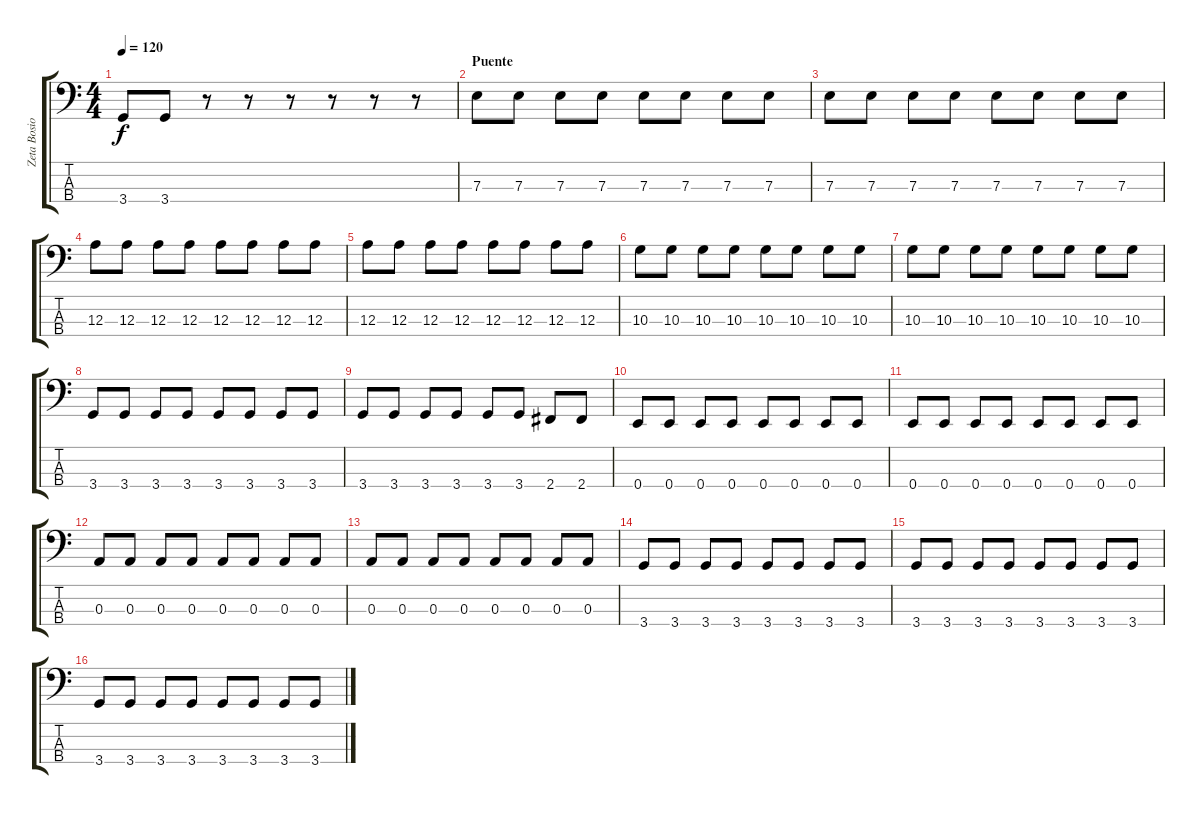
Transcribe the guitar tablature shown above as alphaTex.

\track ("Zeta Bosio" "Zeta Bosio") {instrument electricbasspick}
\staff {score tabs}
\tuning (G2 D2 A1 E1) {hide}
\ts (4 4)
\tempo 120
\clef f4
\ks c
3.4.8{dy f} 3.4.8 r.8 r.8 r.8 r.8 r.8 r.8 |
\section ("" "Puente")
7.3.8 7.3.8 7.3.8 7.3.8 7.3.8 7.3.8 7.3.8 7.3.8 |
7.3.8 7.3.8 7.3.8 7.3.8 7.3.8 7.3.8 7.3.8 7.3.8 |
12.3.8 12.3.8 12.3.8 12.3.8 12.3.8 12.3.8 12.3.8 12.3.8 |
12.3.8 12.3.8 12.3.8 12.3.8 12.3.8 12.3.8 12.3.8 12.3.8 |
10.3.8 10.3.8 10.3.8 10.3.8 10.3.8 10.3.8 10.3.8 10.3.8 |
10.3.8 10.3.8 10.3.8 10.3.8 10.3.8 10.3.8 10.3.8 10.3.8 |
3.4.8 3.4.8 3.4.8 3.4.8 3.4.8 3.4.8 3.4.8 3.4.8 |
3.4.8 3.4.8 3.4.8 3.4.8 3.4.8 3.4.8 2.4.8 2.4.8 |
0.4.8 0.4.8 0.4.8 0.4.8 0.4.8 0.4.8 0.4.8 0.4.8 |
0.4.8 0.4.8 0.4.8 0.4.8 0.4.8 0.4.8 0.4.8 0.4.8 |
0.3.8 0.3.8 0.3.8 0.3.8 0.3.8 0.3.8 0.3.8 0.3.8 |
0.3.8 0.3.8 0.3.8 0.3.8 0.3.8 0.3.8 0.3.8 0.3.8 |
3.4.8 3.4.8 3.4.8 3.4.8 3.4.8 3.4.8 3.4.8 3.4.8 |
3.4.8 3.4.8 3.4.8 3.4.8 3.4.8 3.4.8 3.4.8 3.4.8 |
3.4.8 3.4.8 3.4.8 3.4.8 3.4.8 3.4.8 3.4.8 3.4.8
